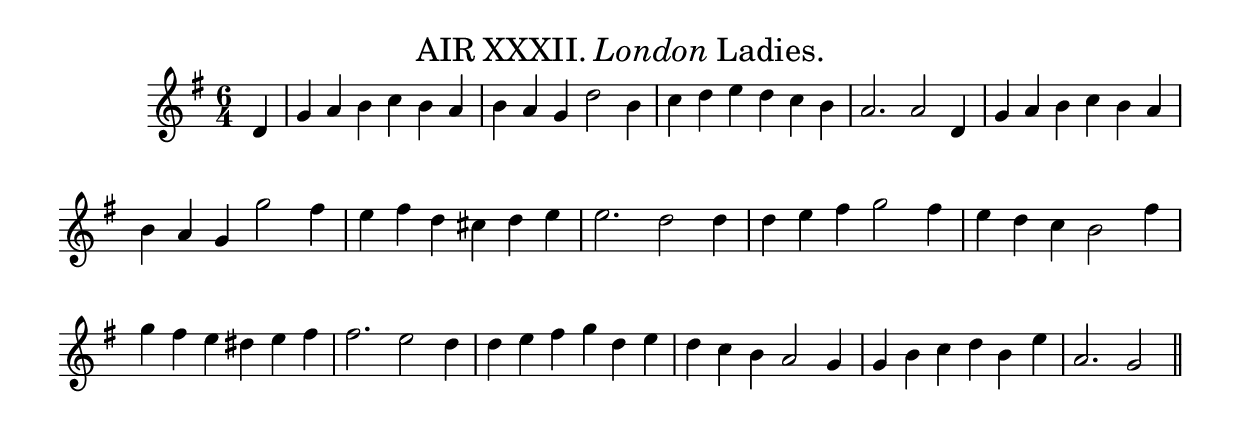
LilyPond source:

\version "2.10.25" 
\include "english.ly"

\header
  {title = \markup \smaller \normal-text
    {AIR XXXII. \italic {London} Ladies.}
  }

\score
  {
  \new Staff
  \relative c'
    {
    \key g \major
    \time 6/4
    \clef treble \partial 4
    d4 | g4 a b c b a | b4 a g d'2 b4 | c4 d e d c b |
    a2. a2 d,4 | g4 a b c b a | b4 a g g'2 fs4 | e4 fs d cs d e |
    e2. d2 d4 | d4 e fs g2 fs4 | e4 d c b2 fs'4 |
    g4 fs e ds e fs | fs2. e2 d4 | d4 e fs g d e |
    d4 c b a2 g4 | g4 b c d b e | a,2. g2 \bar "||"
    }
  \layout
    { \context
      { \Score
        \remove Bar_number_engraver
       }
    }
  \midi
    { \context
       { \Score tempoWholesPerMinute = #(ly:make-moment 210 4) } 
    }
  } 
